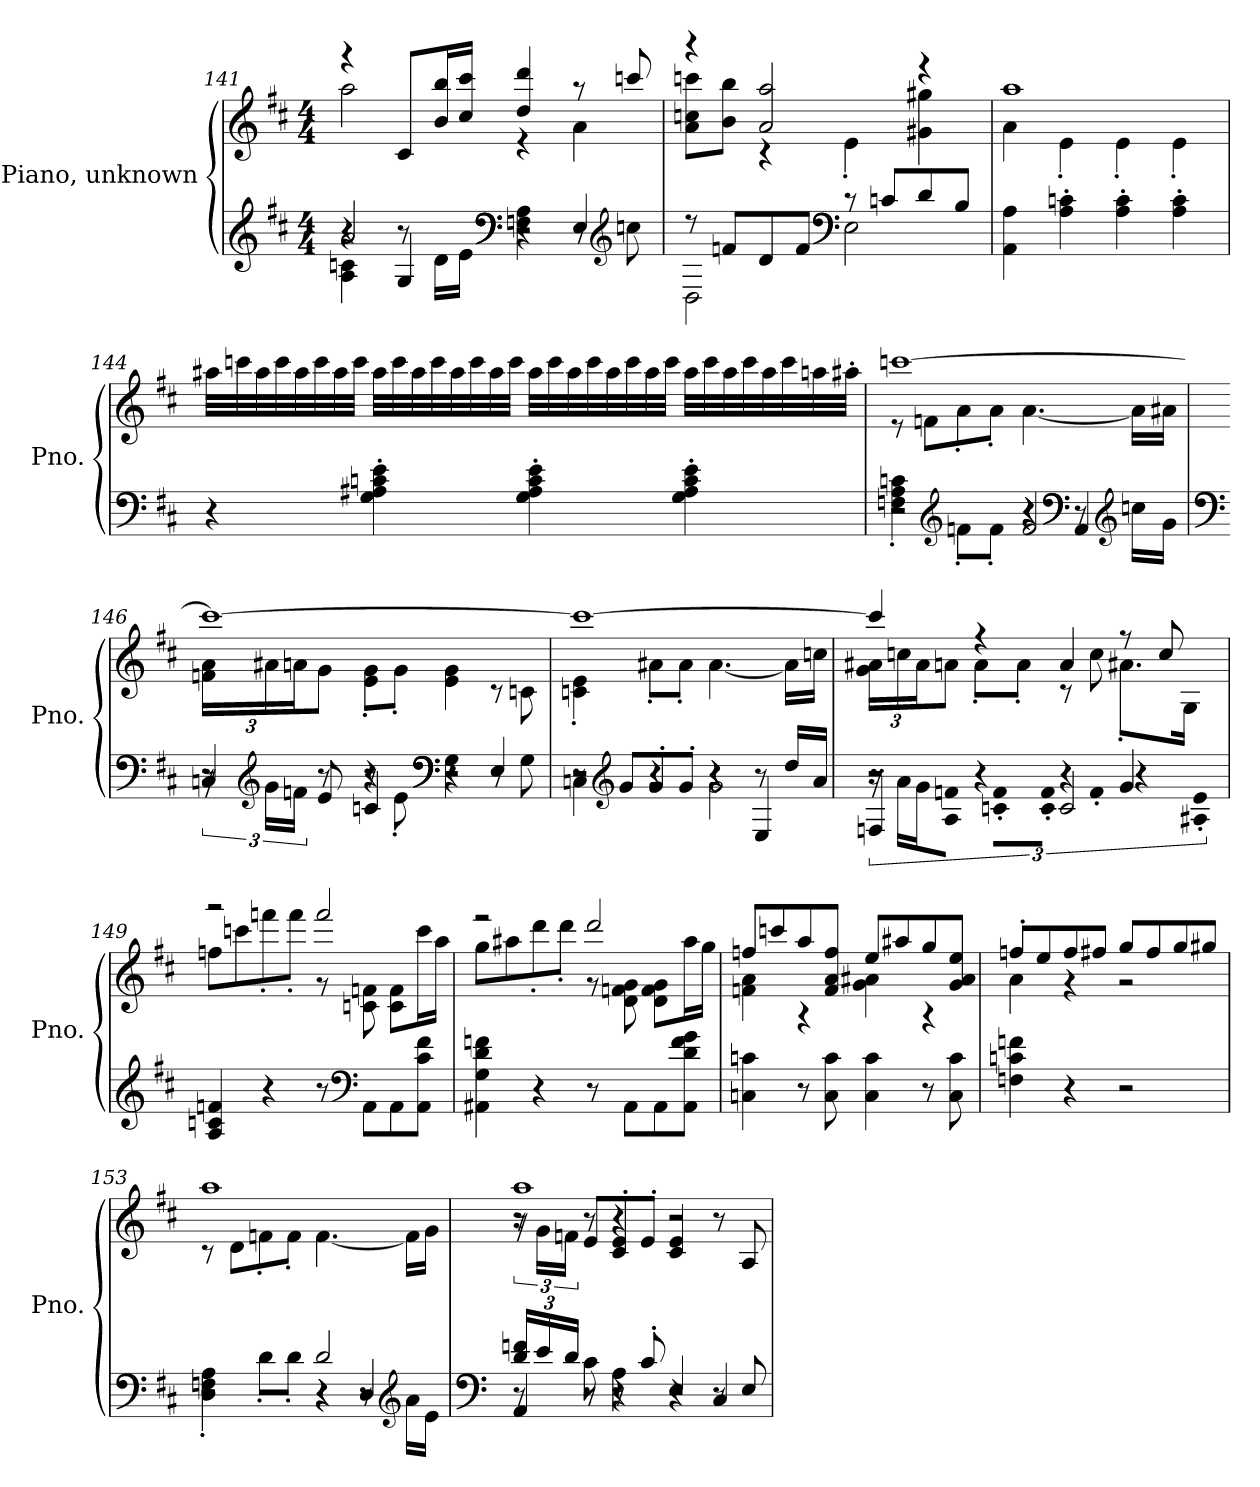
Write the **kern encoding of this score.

**kern	**kern
*part1	*part1
*staff2	*staff1
*I"Piano, unknown	*
*I'Pno.	*
*clefG2	*clefG2
*k[f#c#]	*k[f#c#]
*M4/4	*M4/4
=141	=141
*^	*^
*	*^	*	*
2a/	4A\ 4cn\	4r	4r	2aa\
.	8r	4G/	8c#/L	.
.	16d\LL	.	16b/ 16bb/L	.
.	16e\JJ	.	16cc#/ 16ccc#/JJ	.
*clefF4	*	*	*	*
2r	4Fn\ 4A\	4r	4dd/ 4ddd/	4r
.	8r	4E/	8r	4a\
*clefG2	*	*	*	*
.	8ccn\	.	8cccn/	.
*	*v	*v	*	*
!!LO:LB:g=z	!!
=142	=142	=142	=142
8r	2D\	4r	8a\ 8ccn\ 8cccn\L
8fn/L	.	.	8b\ 8bb\J
8d/	.	2a/ 2aa/	4r
8f/J	.	.	.
*clefF4	*	*	*
8r	2E\	.	4e'\
8cn/L	.	.	.
8d/	.	4r	4g#X\ 4gg#X\
8B/J	.	.	.
*v	*v	*	*
=143	=143	=143
4AA\ 4A\	1aa	4a\
4A\' 4cn\'	.	4e'\
4A\' 4c\'	.	4e'\
4A\' 4c\'	.	4e'\
*	*v	*v
!!LO:LB:g=z
=144	=144
4r	32aa#X\LLL
.	32cccn\
.	32aa#\
.	32ccc\
.	32aa#\
.	32ccc\
.	32aa#\
.	32ccc\JJJ
4G\' 4A#X\' 4cn\' 4e\'	32aa#\LLL
.	32ccc\
.	32aa#\
.	32ccc\
.	32aa#\
.	32ccc\
.	32aa#\
.	32ccc\JJJ
4G\' 4A#\' 4c\' 4e\'	32aa#\LLL
.	32ccc\
.	32aa#\
.	32ccc\
.	32aa#\
.	32ccc\
.	32aa#\
.	32ccc\JJJ
4G\' 4A#\' 4c\' 4e\'	32aa#\LLL
.	32ccc\
.	32aa#\
.	32ccc\
.	32aa#\
.	32ccc\
.	32aan\
.	32aa#X'\JJJ
!!LO:PB:g=z
=145	=145
*^	*^
*	*^	*	*
2r	4Fn\' 4A\' 4cn\'	2r	[1cccn	8r
.	.	.	.	8fn\L
*clefG2	*	*	*	*
.	8fn'\L	.	.	8a'\
.	8f'\J	.	.	8a'\J
2f/	4r	4r	.	[4.a\
*clefF4	*	*	*	*
.	8r	4AA/	.	.
*clefG2	*	*	*	*
.	16ccn\LL	.	.	16a\LL]
.	16g\JJ	.	.	16a#X\JJ
=146	=146	=146	=146	=146
*clefF4	*	*	*	*
*	*	*	*	*Xbrackettup
8r	24r	4Cn/	1ccc_	24fn\ 24a\LL
*clefG2	*	*	*	*
.	24g\LL	.	.	24a#X\
.	24fn\JJ	.	.	24an\J
8e/	8r	.	.	8g\J
4cn/	8r	4r	.	8e\' 8g\'L
.	8e'\	.	.	8g'\J
*clefF4	*	*	*	*
2r	4G\	4r	.	4e\ 4g\
.	8r	4E/	.	8r
.	8G\	.	.	8cn\
!!LO:LB:g=z	!!
=147	=147	=147	=147	=147
8r	4Cn\	2r	1ccc_	4cn\' 4e\'
*clefG2	*	*	*	*
8g/L	.	.	.	.
8g'/	4r	.	.	8a#X'\L
8g'/J	.	.	.	8a#'\J
4r	2g\	4r	.	[4.a#\
8r	.	4E/	.	.
16dd/LL	.	.	.	16a#\LL]
16a/JJ	.	.	.	16ccn\JJ
=148	=148	=148	=148	=148
2r	24r	4Fn'/	4ccc/]	24g\ 24a#X\LL
.	24a\LL	.	.	24ccn\
.	24g\J	.	.	24a#\J
.	8A\ 8fn\J	.	.	8an\J
.	8cn\' 8f\'L	4r	4r	8a'\L
.	8c\' 8f\'J	.	.	8a'\J
4r	4f'\	2c/	4a/	8r
.	.	.	.	8cc\
4g/	8r	.	8r	8.a#X'\L
.	8A#X\' 8e\'	.	8cc/	.
.	.	.	.	16G\Jk
*v	*v	*v	*	*
=149	=149	=149
4A/ 4cn/ 4fn/	2r	8ffn\L
.	.	8cccn\
4r	.	8fffn'\
.	.	8fff'\J
8r	2fff/	8r
*clefF4	*	*
8AA\L	.	8cn\ 8fn\
8AA\	.	8c\ 8f\L
8AA\ 8c\ 8f\J	.	16ccc\L
.	.	16aa\JJ
!!LO:LB:g=z	!!
=150	=150	=150
4AA#X\ 4G\ 4d\ 4fn\	2r	8gg\L
.	.	8aa#X\
4r	.	8ddd'\
.	.	8ddd'\J
8r	2ddd/	8r
8AA#\L	.	8d\ 8fn\ 8g\
8AA#\	.	8d\ 8f\ 8g\L
8AA#\ 8d\ 8f\ 8g\J	.	16aa#\L
.	.	16gg\JJ
=151	=151	=151
4Cn\ 4cn\	8ffn/L	4fn\ 4a\
.	8cccn/	.
8r	8aa/	4r
8C\ 8c\	8f/ 8a/ 8ff/J	.
4C\ 4c\	8ee/L	4g\ 4a#X\
.	8aa#X/	.
8r	8gg/	4r
8C\ 8c\	8g/ 8a#/ 8ee/J	.
=152	=152	=152
4Fn\ 4cn\ 4fn\	8ffn'/L	4a\
.	8ee/	.
4r	8ff/	4r
.	8ff#X/J	.
2r	8gg/L	2r
.	8ff#/	.
.	8gg/	.
.	8gg#X/J	.
!!LO:LB:g=z	!!
=153	=153	=153
*^	*	*
*	*^	*	*
2r	4D\' 4Fn\' 4A\'	2r	1aa	8r
.	.	.	.	8d\L
.	8d'\L	.	.	8fn'\
.	8d'\J	.	.	8f'\J
2d/	4r	4r	.	[4.f\
.	8r	4D/	.	.
*clefG2	*	*	*	*
.	16a\LL	.	.	16f\LL]
.	16e\JJ	.	.	16g\JJ
*	*	*	*v	*v
=154	=154	=154	=154
*clefF4	*	*	*
*	*	*	*^
*Xbrackettup	*	*	*	*brackettup
*	*	*	*	*^
24d/ 24fn/LL	8r	4AA/	1aa	24r	8r
24e/	.	.	.	24g\LL	.
24d/JJ	.	.	.	24fn\JJ	.
8r	8c#\	.	.	8r	8e/L
8r	4A\	4r	.	4r	8c#/' 8e/'
8c#'/	.	.	.	.	8e'/J
4E/	2r	4r	.	2r	4c#/ 4e/
8r	.	4C#/	.	.	8r
8E/	.	.	.	.	8A/
*v	*v	*v	*	*	*
*	*v	*v	*v
=	=
*-	*-
